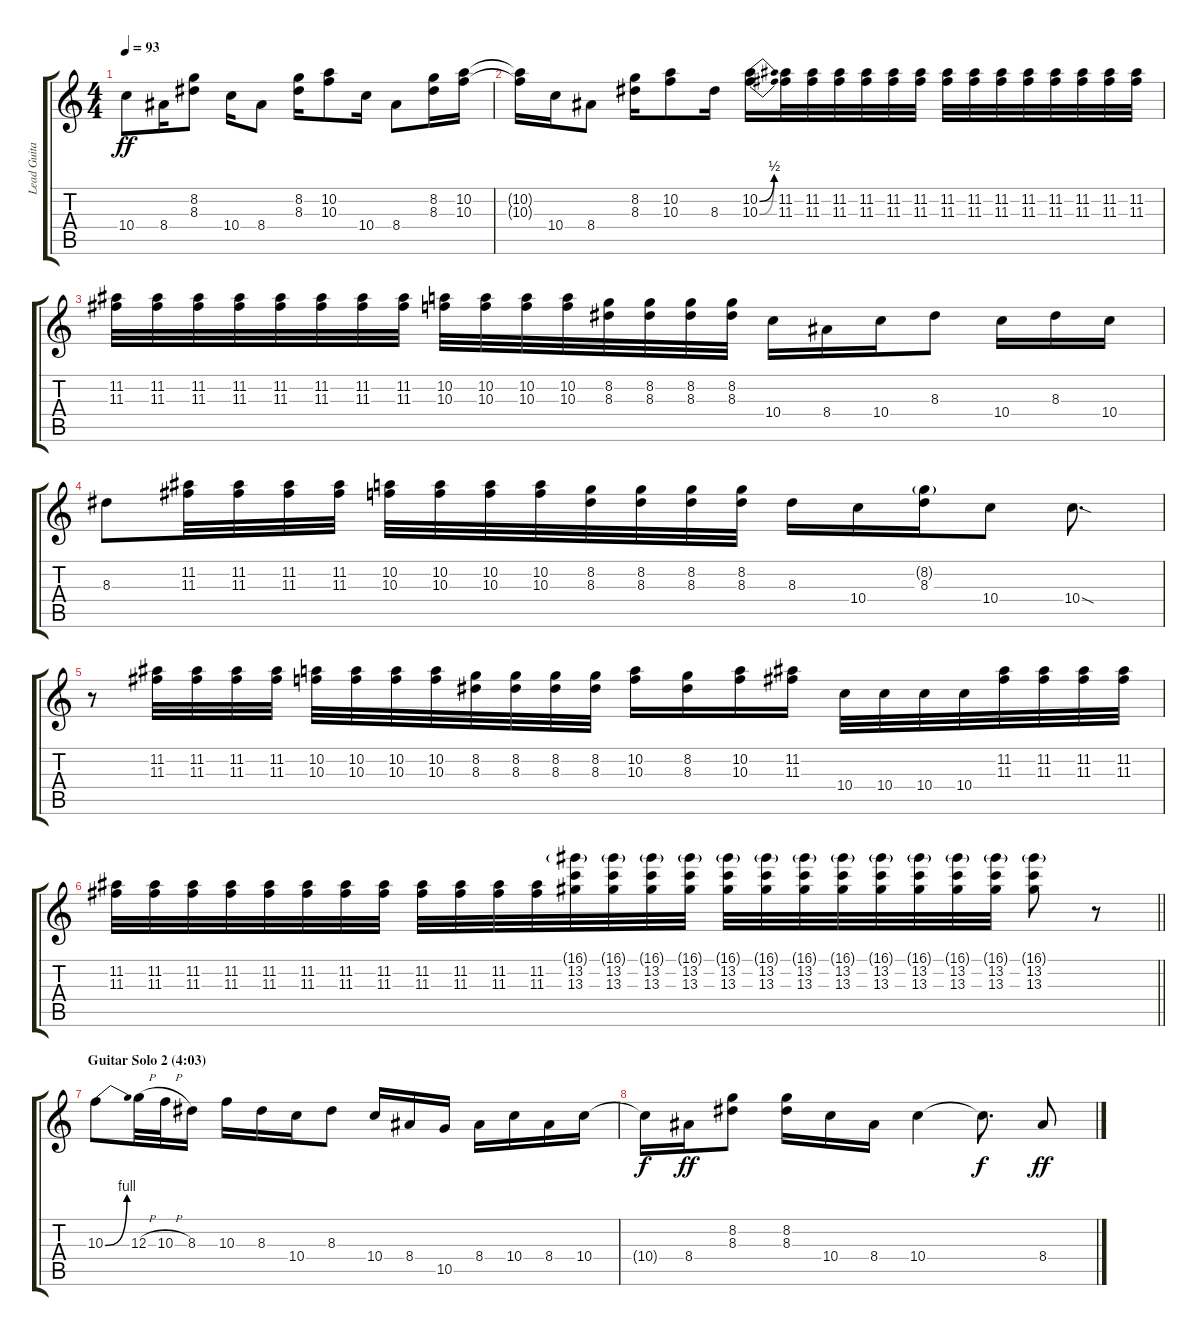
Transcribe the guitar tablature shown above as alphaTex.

\track ("Lead Guitar 1" "Lead Guita") {instrument overdrivenguitar}
\staff {score tabs}
\tuning (E4 B3 G3 D3 A2 E2) {hide}
\ts (4 4)
\tempo 93
\clef g2
\ks c
10.4.8{dy ff} 8.4.16 (8.2 8.3).8 10.4.16 8.4.8 (8.2 8.3).16 (10.2 10.3).8 10.4.16 8.4.8 (8.2 8.3).16 (10.2 10.3).16 |
(10.2{t} 10.3{t}).16 10.4.16 8.4.8 (8.2 8.3).16 (10.2 10.3).8 8.3.16 (10.2{be (bend 0 0 60 2)} 10.3{be (bend 0 0 60 2)}).16 (11.2 11.3).32 (11.2 11.3).32 (11.2 11.3).32 (11.2 11.3).32 (11.2 11.3).32 (11.2 11.3).32 (11.2 11.3).32 (11.2 11.3).32 (11.2 11.3).32 (11.2 11.3).32 (11.2 11.3).32 (11.2 11.3).32 (11.2 11.3).32 (11.2 11.3).32 |
(11.2 11.3).32 (11.2 11.3).32 (11.2 11.3).32 (11.2 11.3).32 (11.2 11.3).32 (11.2 11.3).32 (11.2 11.3).32 (11.2 11.3).32 (10.2 10.3).32 (10.2 10.3).32 (10.2 10.3).32 (10.2 10.3).32 (8.2 8.3).32 (8.2 8.3).32 (8.2 8.3).32 (8.2 8.3).32 10.4.16 8.4.16 10.4.16 8.3.8 10.4.16 8.3.16 10.4.16 |
8.3.8 (11.2 11.3).32 (11.2 11.3).32 (11.2 11.3).32 (11.2 11.3).32 (10.2 10.3).32 (10.2 10.3).32 (10.2 10.3).32 (10.2 10.3).32 (8.2 8.3).32 (8.2 8.3).32 (8.2 8.3).32 (8.2 8.3).32 8.3.16 10.4.16 (8.2{g} 8.3).16 10.4.8 10.4{sod}.8{d} |
r.8 (11.2 11.3).32 (11.2 11.3).32 (11.2 11.3).32 (11.2 11.3).32 (10.2 10.3).32 (10.2 10.3).32 (10.2 10.3).32 (10.2 10.3).32 (8.2 8.3).32 (8.2 8.3).32 (8.2 8.3).32 (8.2 8.3).32 (10.2 10.3).16 (8.2 8.3).16 (10.2 10.3).16 (11.2 11.3).16 10.4.32 10.4.32 10.4.32 10.4.32 (11.2 11.3).32 (11.2 11.3).32 (11.2 11.3).32 (11.2 11.3).32 |
\barLineRight lightlight
(11.2 11.3).32 (11.2 11.3).32 (11.2 11.3).32 (11.2 11.3).32 (11.2 11.3).32 (11.2 11.3).32 (11.2 11.3).32 (11.2 11.3).32 (11.2 11.3).32 (11.2 11.3).32 (11.2 11.3).32 (11.2 11.3).32 (16.1{g} 13.2 13.3).32 (16.1{g} 13.2 13.3).32 (16.1{g} 13.2 13.3).32 (16.1{g} 13.2 13.3).32 (16.1{g} 13.2 13.3).32 (16.1{g} 13.2 13.3).32 (16.1{g} 13.2 13.3).32 (16.1{g} 13.2 13.3).32 (16.1{g} 13.2 13.3).32 (16.1{g} 13.2 13.3).32 (16.1{g} 13.2 13.3).32 (16.1{g} 13.2 13.3).32 (16.1{g} 13.2 13.3).8 r.8 |
\section ("" "Guitar Solo 2 (4:03)")
10.3{be (bend 0 0 60 4)}.8 12.3{h}.32 10.3{h}.32 8.3.16 10.3.16 8.3.16 10.4.16 8.3.8 10.4.16 8.4.16 10.5.16 8.4.16 10.4.16 8.4.16 10.4.16 |
10.4{t}.16{dy f} 8.4.16{dy ff} (8.2 8.3).8 (8.2 8.3).16 10.4.16 8.4.16 10.4.4 10.4{t}.8{d dy f} 8.4.8{dy ff}
